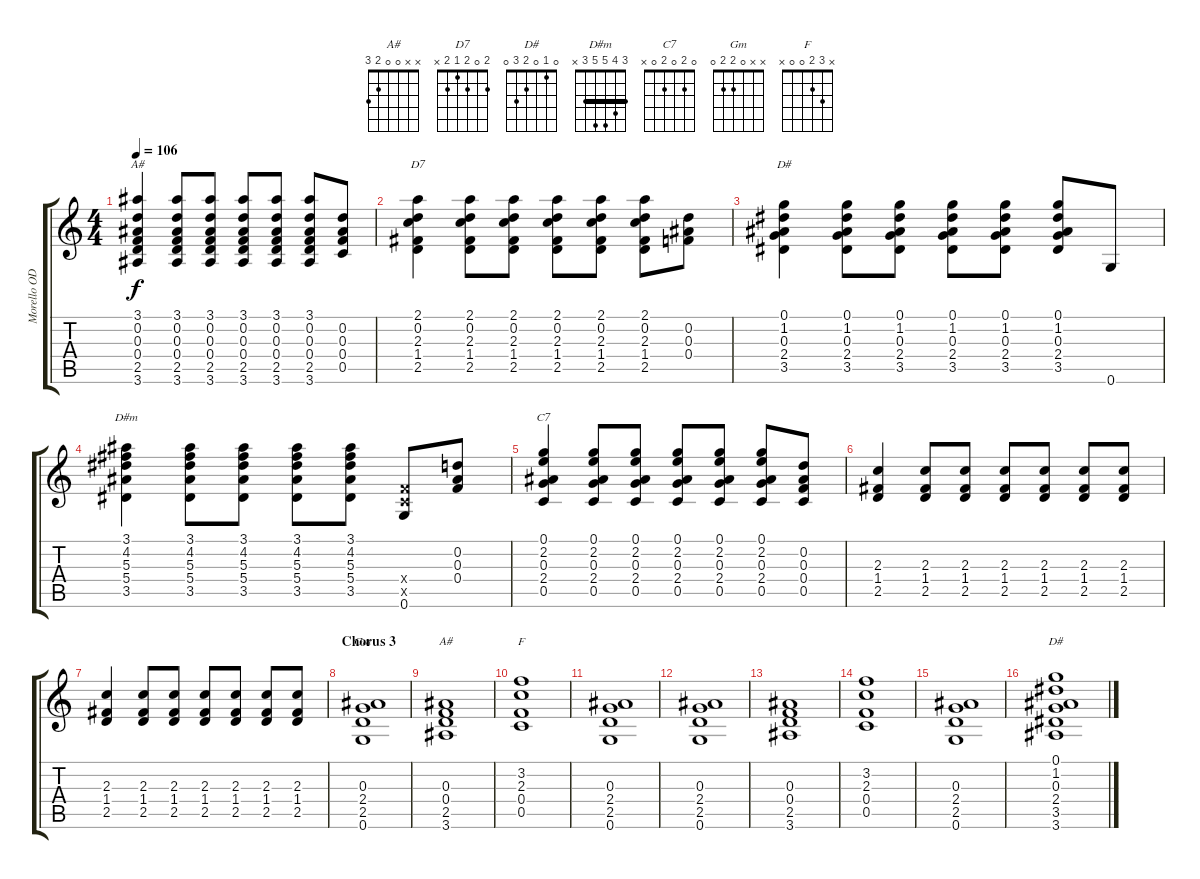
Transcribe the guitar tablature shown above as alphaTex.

\track ("Morello OD/Whammy" "Morello OD") {instrument overdrivenguitar}
\staff {score tabs}
\tuning (G4 D4 Bb3 F3 C3 G2) {hide}
\chord ("A#" 3 0 0 0 2 3)
\chord ("D7" 2 0 2 1 2 x)
\chord ("D#" 0 1 0 2 3 x)
\chord ("D#m" 3 4 5 5 3 x) {barre 3}
\chord ("C7" 0 2 0 2 0 x)
\chord ("Gm" x x 0 2 2 0)
\chord ("A#" x x 0 0 2 3)
\chord ("F" x 3 2 0 0 x)
\chord ("D#" 0 1 0 2 3 0)
\ts (4 4)
\tempo 106
\clef g2
\ks c
(3.1 0.2 0.3 0.4 2.5 3.6).4{ch "A#" dy f} (3.1 0.2 0.3 0.4 2.5 3.6).8 (3.1 0.2 0.3 0.4 2.5 3.6).8 (3.1 0.2 0.3 0.4 2.5 3.6).8 (3.1 0.2 0.3 0.4 2.5 3.6).8 (3.1 0.2 0.3 0.4 2.5 3.6).8 (0.2 0.3 0.4 0.5).8 |
(2.1 0.2 2.3 1.4 2.5).4{ch "D7"} (2.1 0.2 2.3 1.4 2.5).8 (2.1 0.2 2.3 1.4 2.5).8 (2.1 0.2 2.3 1.4 2.5).8 (2.1 0.2 2.3 1.4 2.5).8 (2.1 0.2 2.3 1.4 2.5).8 (0.2 0.3 0.4).8 |
(0.1 1.2 0.3 2.4 3.5).4{ch "D#"} (0.1 1.2 0.3 2.4 3.5).8 (0.1 1.2 0.3 2.4 3.5).8 (0.1 1.2 0.3 2.4 3.5).8 (0.1 1.2 0.3 2.4 3.5).8 (0.1 1.2 0.3 2.4 3.5).8 0.6.8 |
(3.1 4.2 5.3 5.4 3.5).4{ch "D#m"} (3.1 4.2 5.3 5.4 3.5).8 (3.1 4.2 5.3 5.4 3.5).8 (3.1 4.2 5.3 5.4 3.5).8 (3.1 4.2 5.3 5.4 3.5).8 (0.4{x} 0.5{x} 0.6).8 (0.2 0.3 0.4).8 |
(0.1 2.2 0.3 2.4 0.5).4{ch "C7"} (0.1 2.2 0.3 2.4 0.5).8 (0.1 2.2 0.3 2.4 0.5).8 (0.1 2.2 0.3 2.4 0.5).8 (0.1 2.2 0.3 2.4 0.5).8 (0.1 2.2 0.3 2.4 0.5).8 (0.2 0.3 0.4 0.5).8 |
(2.3 1.4 2.5).4{volume 13} (2.3 1.4 2.5).8 (2.3 1.4 2.5).8 (2.3 1.4 2.5).8 (2.3 1.4 2.5).8 (2.3 1.4 2.5).8 (2.3 1.4 2.5).8 |
(2.3 1.4 2.5).4 (2.3 1.4 2.5).8 (2.3 1.4 2.5).8 (2.3 1.4 2.5).8 (2.3 1.4 2.5).8 (2.3 1.4 2.5).8 (2.3 1.4 2.5).8 |
\section ("" "Chorus 3")
(0.3 2.4 2.5 0.6).1{ch "Gm"} |
(0.3 0.4 2.5 3.6).1{ch "A#"} |
(3.2 2.3 0.4 0.5).1{ch "F"} |
(0.3 2.4 2.5 0.6).1 |
(0.3 2.4 2.5 0.6).1 |
(0.3 0.4 2.5 3.6).1 |
(3.2 2.3 0.4 0.5).1 |
(0.3 2.4 2.5 0.6).1 |
(0.1 1.2 0.3 2.4 3.5 3.6).1{ch "D#"}
